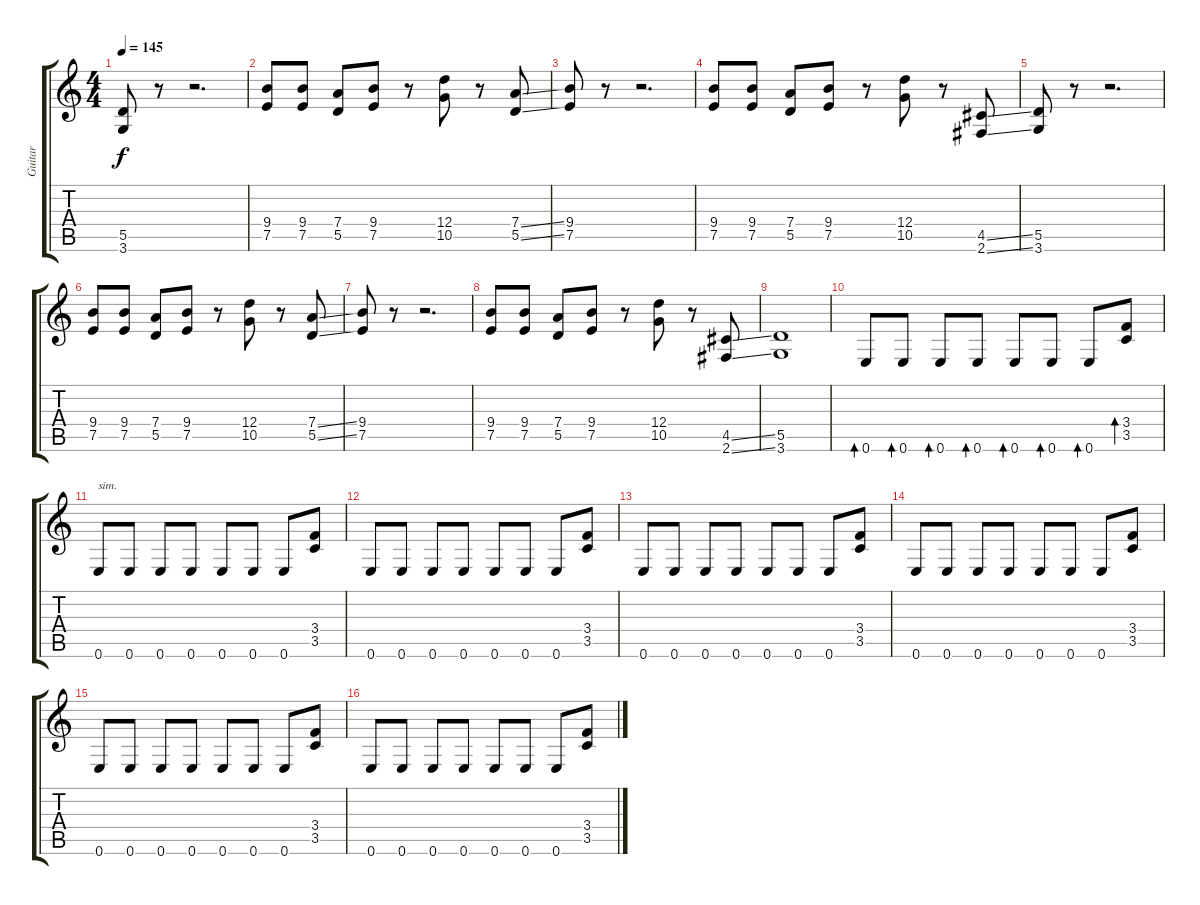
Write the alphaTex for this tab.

\track ("Guitar" "Guitar") {instrument distortionguitar}
\staff {score tabs}
\tuning (E4 B3 G3 D3 A2 E2) {hide}
\ts (4 4)
\tempo 145
\clef g2
\ks c
(5.5 3.6).8{dy f} r.8 r.2{d} |
(9.4 7.5).8 (9.4 7.5).8 (7.4 5.5).8 (9.4 7.5).8 r.8 (12.4 10.5).8 r.8 (7.4{ss} 5.5{ss}).8 |
(9.4 7.5).8 r.8 r.2{d} |
(9.4 7.5).8 (9.4 7.5).8 (7.4 5.5).8 (9.4 7.5).8 r.8 (12.4 10.5).8 r.8 (4.5{ss} 2.6{ss}).8 |
(5.5 3.6).8 r.8 r.2{d} |
(9.4 7.5).8 (9.4 7.5).8 (7.4 5.5).8 (9.4 7.5).8 r.8 (12.4 10.5).8 r.8 (7.4{ss} 5.5{ss}).8 |
(9.4 7.5).8 r.8 r.2{d} |
(9.4 7.5).8 (9.4 7.5).8 (7.4 5.5).8 (9.4 7.5).8 r.8 (12.4 10.5).8 r.8 (4.5{ss} 2.6{ss}).8 |
(5.5 3.6).1 |
0.6.8{bd 60 instrument electricguitarmuted} 0.6.8{bd 60} 0.6.8{bd 60} 0.6.8{bd 60} 0.6.8{bd 60} 0.6.8{bd 60} 0.6.8{bd 60} (3.4 3.5).8{bd 60 instrument distortionguitar} |
0.6.8{txt "sim." instrument electricguitarmuted} 0.6.8 0.6.8 0.6.8 0.6.8 0.6.8 0.6.8 (3.4 3.5).8{instrument distortionguitar} |
0.6.8{instrument electricguitarmuted} 0.6.8 0.6.8 0.6.8 0.6.8 0.6.8 0.6.8 (3.4 3.5).8{instrument distortionguitar} |
0.6.8{instrument electricguitarmuted} 0.6.8 0.6.8 0.6.8 0.6.8 0.6.8 0.6.8 (3.4 3.5).8{instrument distortionguitar} |
0.6.8{instrument electricguitarmuted} 0.6.8 0.6.8 0.6.8 0.6.8 0.6.8 0.6.8 (3.4 3.5).8{instrument distortionguitar} |
0.6.8{instrument electricguitarmuted} 0.6.8 0.6.8 0.6.8 0.6.8 0.6.8 0.6.8 (3.4 3.5).8{instrument distortionguitar} |
0.6.8{instrument electricguitarmuted} 0.6.8 0.6.8 0.6.8 0.6.8 0.6.8 0.6.8 (3.4 3.5).8{instrument distortionguitar}
